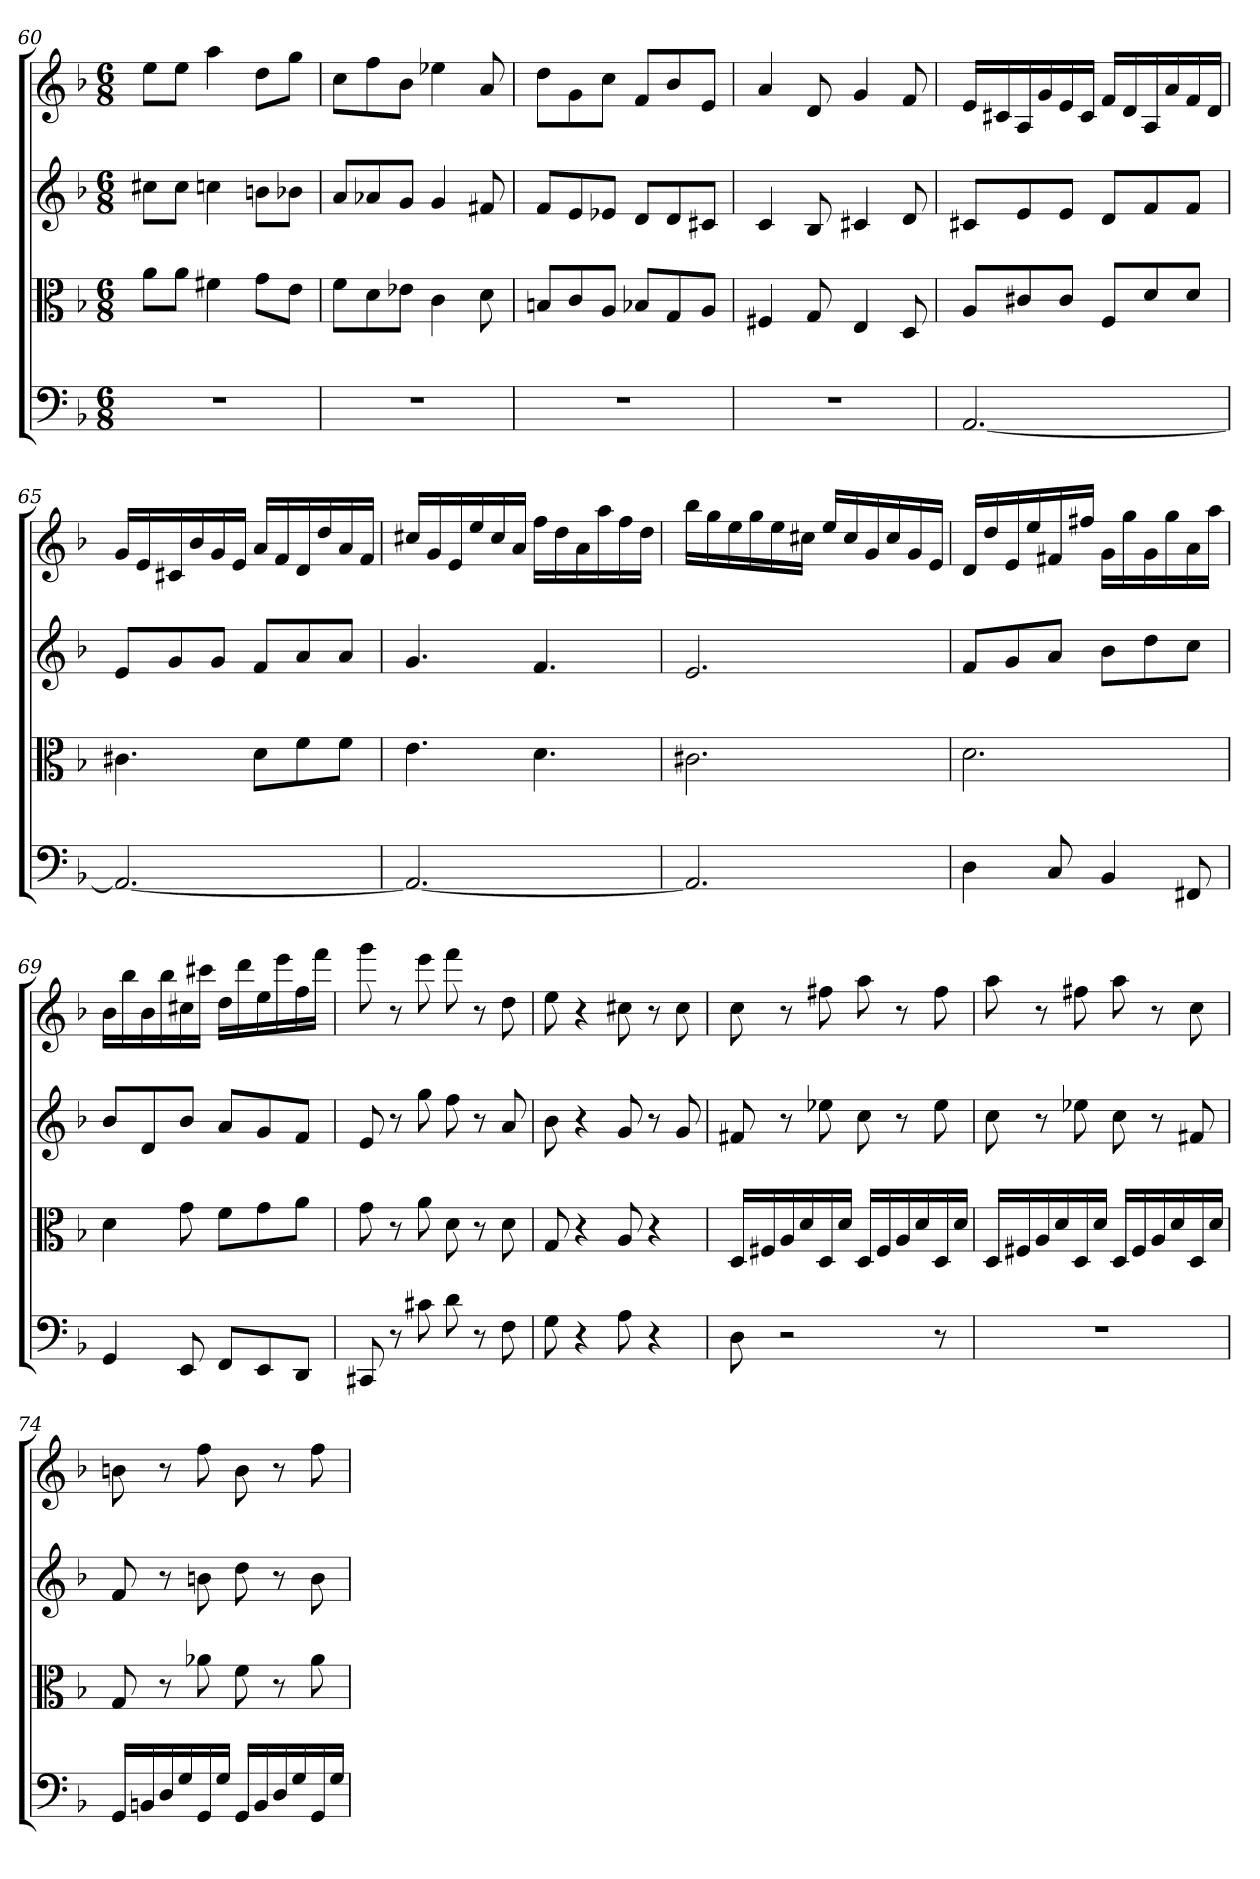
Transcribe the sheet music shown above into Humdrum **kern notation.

**kern	**kern	**kern	**kern
*part4	*part3	*part2	*part1
*staff4	*staff3	*staff2	*staff1
*clefF4	*clefC3	*	*
*k[b-]	*k[b-]	*k[b-]	*k[b-]
*F:	*F:	*F:	*F:
*M6/8	*M6/8	*M6/8	*M6/8
=60	=60	=60	=60
2.r	8a\L	8cc#XL	8eeL
.	8a\J	8cc#J	8eeJ
.	4f#X	4ccn	4aa
.	8g\L	8bnL	8ddL
.	8e\J	8b-XJ	8ggJ
=61	=61	=61	=61
2.r	8f\L	8aL	8ccL
.	8d\	8a-X	8ff
.	8e-X\J	8gJ	8b-J
.	4c	4g	4ee-X
.	8d	8f#X	8a
=62	=62	=62	=62
2.r	8Bn/L	8fL	8ddL
.	8c/	8e	8g
.	8A/J	8e-XJ	8ccJ
.	8B-X/L	8dL	8fL
.	8G/	8d	8b-
.	8A/J	8c#XJ	8eJ
=63	=63	=63	=63
2.r	4F#X	4c	4a
.	8G	8B-	8d
.	4E	4c#X	4g
.	8D	8d	8f
=64	=64	=64	=64
[2.AA	8A/L	8c#XL	16eLL
.	.	.	16c#X
.	8c#X/	8e	16A
.	.	.	16g
.	8c#/J	8eJ	16e
.	.	.	16c#JJ
.	8F/L	8dL	16fLL
.	.	.	16d
.	8d/	8f	16A
.	.	.	16a
.	8d/J	8fJ	16f
.	.	.	16dJJ
=65	=65	=65	=65
2.AA_	4.c#X	8eL	16gLL
.	.	.	16e
.	.	8g	16c#X
.	.	.	16b-
.	.	8gJ	16g
.	.	.	16eJJ
.	8d\L	8fL	16aLL
.	.	.	16f
.	8f\	8a	16d
.	.	.	16dd
.	8f\J	8aJ	16a
.	.	.	16fJJ
=66	=66	=66	=66
2.AA_	4.e	4.g	16cc#XLL
.	.	.	16g
.	.	.	16e
.	.	.	16ee
.	.	.	16cc#
.	.	.	16aJJ
.	4.d	4.f	16ffLL
.	.	.	16dd
.	.	.	16a
.	.	.	16aa
.	.	.	16ff
.	.	.	16ddJJ
=67	=67	=67	=67
2.AA]	2.c#X	2.e	16bb-LL
.	.	.	16gg
.	.	.	16ee
.	.	.	16gg
.	.	.	16ee
.	.	.	16cc#XJJ
.	.	.	16eeLL
.	.	.	16cc#
.	.	.	16g
.	.	.	16cc#
.	.	.	16g
.	.	.	16eJJ
=68	=68	=68	=68
4D	2.d	8fL	16dLL
.	.	.	16dd
.	.	8g	16e
.	.	.	16ee
8C	.	8aJ	16f#X
.	.	.	16ff#XJJ
4BB-	.	8b-L	16gLL
.	.	.	16gg
.	.	8dd	16g
.	.	.	16gg
8FF#X	.	8ccJ	16a
.	.	.	16aaJJ
=69	=69	=69	=69
4GG	4d	8b-L	16b-LL
.	.	.	16bb-
.	.	8d	16b-
.	.	.	16bb-
8EE	8g	8b-J	16cc#X
.	.	.	16ccc#XJJ
8FF/L	8f\L	8aL	16ddLL
.	.	.	16ddd
8EE/	8g\	8g	16ee
.	.	.	16eee
8DD/J	8a\J	8fJ	16ff
.	.	.	16fffJJ
=70	=70	=70	=70
8CC#X	8g	8e	8ggg
8r	8r	8r	8r
8c#X	8a	8gg	8eee
8d	8d	8ff	8fff
8r	8r	8r	8r
8F	8d	8a	8dd
=71	=71	=71	=71
8G	8G	8b-	8ee
4r	4r	4r	4r
8A	8A	8g	8cc#X
4r	4r	8r	8r
.	.	8g	8cc#
=72	=72	=72	=72
8D	16D/LL	8f#X	8cc
.	16F#X/	.	.
2r	16A/	8r	8r
.	16d/	.	.
.	16D/	8ee-X	8ff#X
.	16d/JJ	.	.
.	16D/LL	8cc	8aa
.	16F#/	.	.
.	16A/	8r	8r
.	16d/	.	.
8r	16D/	8ee-	8ff#
.	16d/JJ	.	.
=73	=73	=73	=73
2.r	16D/LL	8cc	8aa
.	16F#X/	.	.
.	16A/	8r	8r
.	16d/	.	.
.	16D/	8ee-X	8ff#X
.	16d/JJ	.	.
.	16D/LL	8cc	8aa
.	16F#/	.	.
.	16A/	8r	8r
.	16d/	.	.
.	16D/	8f#X	8cc
.	16d/JJ	.	.
=74	=74	=74	=74
16GG/LL	8G	8f	8bn
16BBn/	.	.	.
16D/	8r	8r	8r
16G/	.	.	.
16GG/	8a-X	8bn	8ff
16G/JJ	.	.	.
16GG/LL	8f	8dd	8b
16BB/	.	.	.
16D/	8r	8r	8r
16G/	.	.	.
16GG/	8a-	8b	8ff
16G/JJ	.	.	.
=	=	=	=
*-	*-	*-	*-
